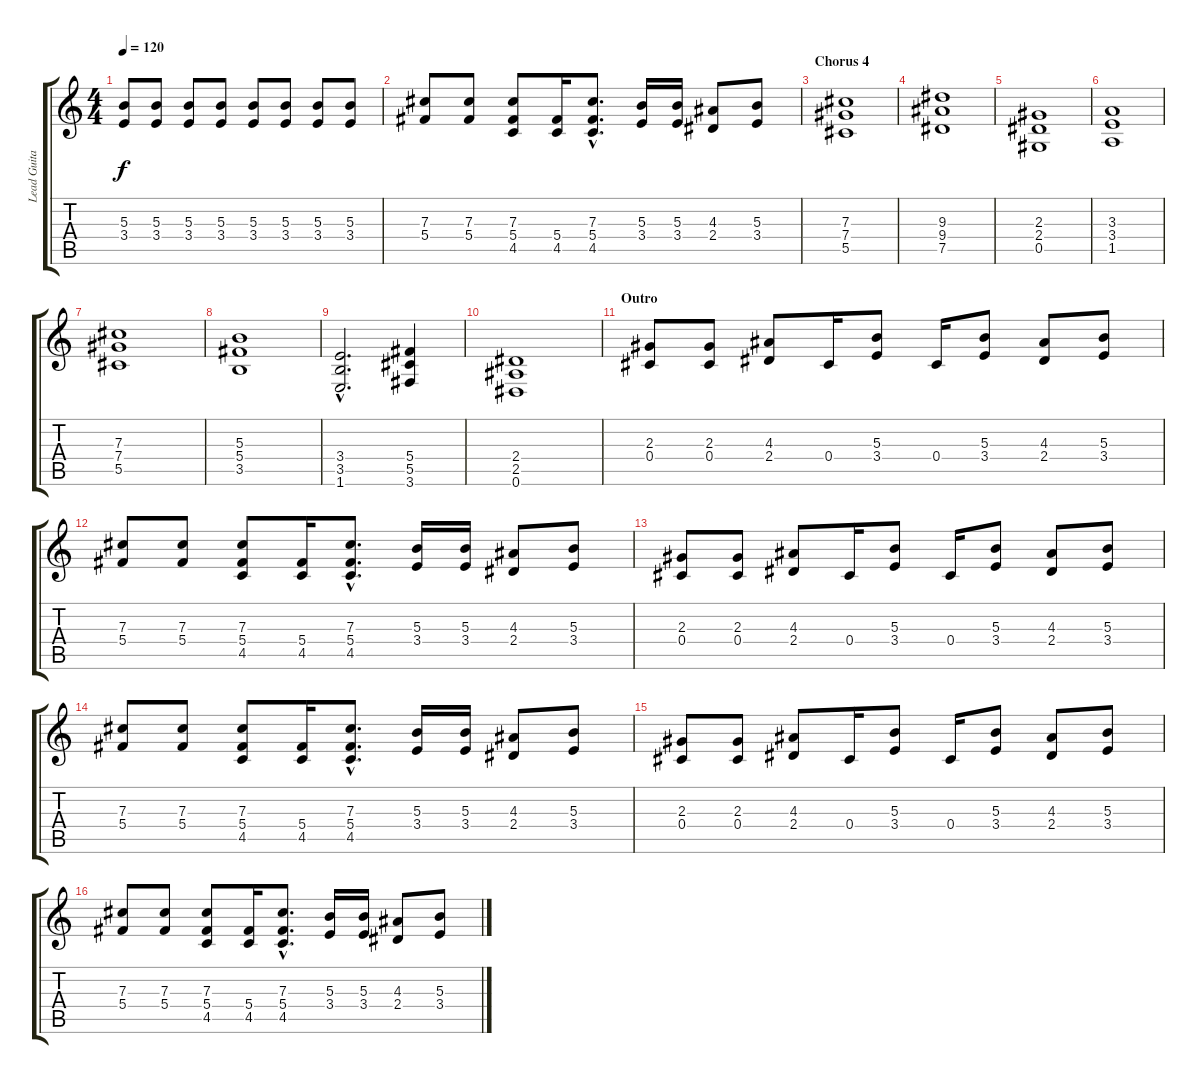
\track ("Lead Guitar" "Lead Guita") {instrument distortionguitar}
\staff {score tabs}
\tuning (Eb4 Bb3 Gb3 Db3 Ab2 Eb2) {hide}
\ts (4 4)
\tempo 120
\clef g2
\ks c
(5.3 3.4).8{dy f} (5.3 3.4).8 (5.3 3.4).8 (5.3 3.4).8 (5.3 3.4).8 (5.3 3.4).8 (5.3 3.4).8 (5.3 3.4).8 |
(7.3 5.4).8 (7.3 5.4).8 (7.3 5.4 4.5).8 (5.4 4.5).16 (7.3{hac} 5.4{hac} 4.5{hac}).8{d} (5.3 3.4).16 (5.3 3.4).16 (4.3 2.4).8 (5.3 3.4).8 |
\section ("" "Chorus 4")
(7.3 7.4 5.5).1 |
(9.3 9.4 7.5).1 |
(2.3 2.4 0.5).1 |
(3.3 3.4 1.5).1 |
(7.3 7.4 5.5).1 |
(5.3 5.4 3.5).1 |
(3.4{hac} 3.5{hac} 1.6{hac}).2{d} (5.4 5.5 3.6).4 |
(2.4 2.5 0.6).1 |
\section ("" "Outro")
(2.3 0.4).8 (2.3 0.4).8 (4.3 2.4).8 0.4.16 (5.3 3.4).8 0.4.16 (5.3 3.4).8 (4.3 2.4).8 (5.3 3.4).8 |
(7.3 5.4).8 (7.3 5.4).8 (7.3 5.4 4.5).8 (5.4 4.5).16 (7.3{hac} 5.4{hac} 4.5{hac}).8{d} (5.3 3.4).16 (5.3 3.4).16 (4.3 2.4).8 (5.3 3.4).8 |
(2.3 0.4).8 (2.3 0.4).8 (4.3 2.4).8 0.4.16 (5.3 3.4).8 0.4.16 (5.3 3.4).8 (4.3 2.4).8 (5.3 3.4).8 |
(7.3 5.4).8 (7.3 5.4).8 (7.3 5.4 4.5).8 (5.4 4.5).16 (7.3{hac} 5.4{hac} 4.5{hac}).8{d} (5.3 3.4).16 (5.3 3.4).16 (4.3 2.4).8 (5.3 3.4).8 |
(2.3 0.4).8 (2.3 0.4).8 (4.3 2.4).8 0.4.16 (5.3 3.4).8 0.4.16 (5.3 3.4).8 (4.3 2.4).8 (5.3 3.4).8 |
(7.3 5.4).8 (7.3 5.4).8 (7.3 5.4 4.5).8 (5.4 4.5).16 (7.3{hac} 5.4{hac} 4.5{hac}).8{d} (5.3 3.4).16 (5.3 3.4).16 (4.3 2.4).8 (5.3 3.4).8
